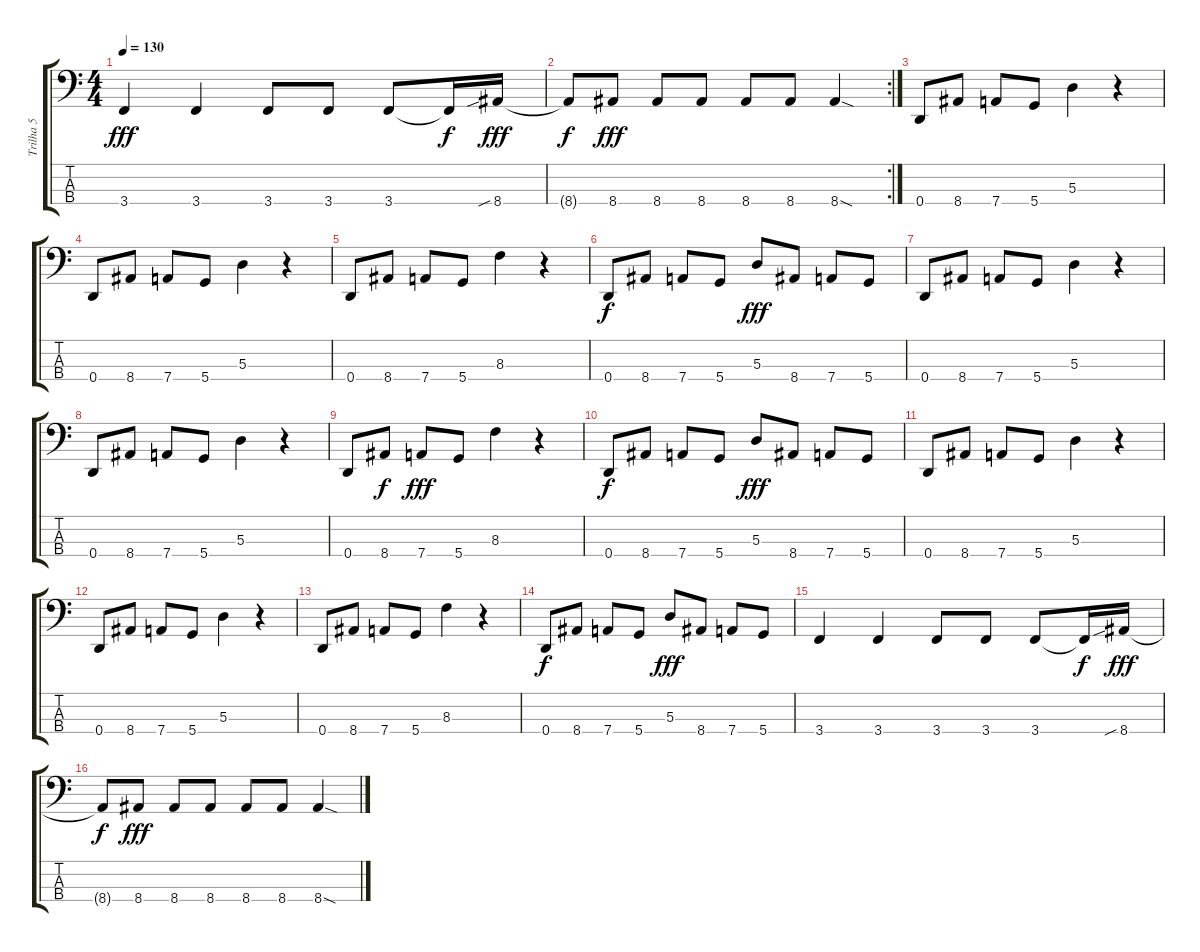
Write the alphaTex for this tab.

\track ("Trilha 5" "Trilha 5") {instrument electricbassfinger}
\staff {score tabs}
\tuning (G2 D2 A1 D1) {hide}
\ts (4 4)
\tempo 130
\clef f4
\ks c
3.4.4{dy fff} 3.4.4 3.4.8 3.4.8 3.4.8 3.4{t}.16{dy f} 8.4{sib}.16{dy fff} |
\rc 2
8.4{t}.8{dy f} 8.4.8{dy fff} 8.4.8 8.4.8 8.4.8 8.4.8 8.4{sod}.4 |
0.4.8{volume 12} 8.4.8 7.4.8 5.4.8 5.3.4 r.4 |
0.4.8 8.4.8 7.4.8 5.4.8 5.3.4 r.4 |
0.4.8 8.4.8 7.4.8 5.4.8 8.3.4 r.4 |
0.4.8{dy f} 8.4.8 7.4.8 5.4.8 5.3.8{dy fff} 8.4.8 7.4.8 5.4.8 |
0.4.8 8.4.8 7.4.8 5.4.8 5.3.4 r.4 |
0.4.8 8.4.8 7.4.8 5.4.8 5.3.4 r.4 |
0.4.8 8.4.8{dy f} 7.4.8{dy fff} 5.4.8 8.3.4 r.4 |
0.4.8{dy f} 8.4.8 7.4.8 5.4.8 5.3.8{dy fff} 8.4.8 7.4.8 5.4.8 |
0.4.8 8.4.8 7.4.8 5.4.8 5.3.4 r.4 |
0.4.8 8.4.8 7.4.8 5.4.8 5.3.4 r.4 |
0.4.8 8.4.8 7.4.8 5.4.8 8.3.4 r.4 |
0.4.8{dy f} 8.4.8 7.4.8 5.4.8 5.3.8{dy fff} 8.4.8 7.4.8 5.4.8 |
3.4.4 3.4.4 3.4.8 3.4.8 3.4.8 3.4{t}.16{dy f} 8.4{sib}.16{dy fff} |
8.4{t}.8{dy f} 8.4.8{dy fff} 8.4.8 8.4.8 8.4.8 8.4.8 8.4{sod}.4
